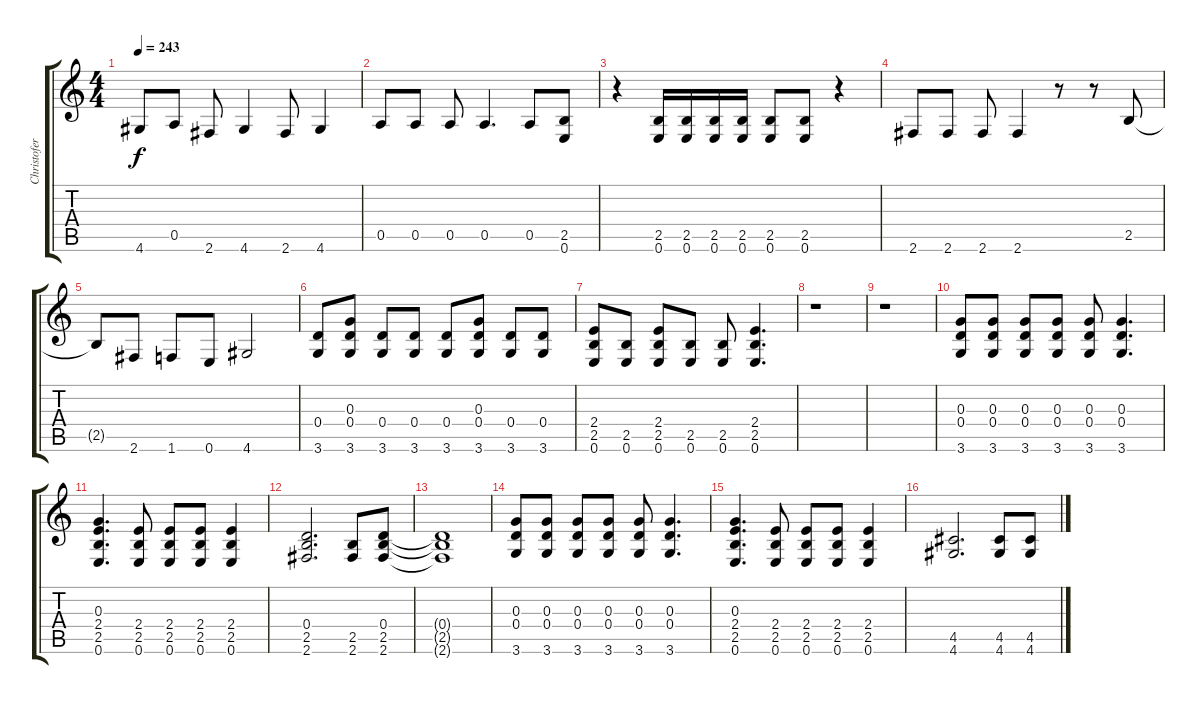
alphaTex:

\track ("Christofer" "Christofer") {instrument distortionguitar}
\staff {score tabs}
\tuning (E4 B3 G3 D3 A2 E2) {hide}
\ts (4 4)
\tempo 243
\clef g2
\ks c
4.6.8{dy f} 0.5.8 2.6.8 4.6.4 2.6.8 4.6.4 |
0.5.8 0.5.8 0.5.8 0.5.4{d} 0.5.8 (2.5 0.6).8 |
r.4 (2.5 0.6).16 (2.5 0.6).16 (2.5 0.6).16 (2.5 0.6).16 (2.5 0.6).8 (2.5 0.6).8 r.4 |
2.6.8 2.6.8 2.6.8 2.6.4 r.8 r.8 2.5.8 |
2.5{t}.8 2.6.8 1.6.8 0.6.8 4.6.2 |
(0.4 3.6).8 (0.3 0.4 3.6).8 (0.4 3.6).8 (0.4 3.6).8 (0.4 3.6).8 (0.3 0.4 3.6).8 (0.4 3.6).8 (0.4 3.6).8 |
(2.4 2.5 0.6).8 (2.5 0.6).8 (2.4 2.5 0.6).8 (2.5 0.6).8 (2.5 0.6).8 (2.4 2.5 0.6).4{d} |
r.1 |
r.1 |
(0.3 0.4 3.6).8 (0.3 0.4 3.6).8 (0.3 0.4 3.6).8 (0.3 0.4 3.6).8 (0.3 0.4 3.6).8 (0.3 0.4 3.6).4{d} |
(0.3 2.4 2.5 0.6).4{d} (2.4 2.5 0.6).8 (2.4 2.5 0.6).8 (2.4 2.5 0.6).8 (2.4 2.5 0.6).4 |
(0.4 2.5 2.6).2{d} (2.5 2.6).8 (0.4 2.5 2.6).8 |
(0.4{t} 2.5{t} 2.6{t}).1 |
(0.3 0.4 3.6).8 (0.3 0.4 3.6).8 (0.3 0.4 3.6).8 (0.3 0.4 3.6).8 (0.3 0.4 3.6).8 (0.3 0.4 3.6).4{d} |
(0.3 2.4 2.5 0.6).4{d} (2.4 2.5 0.6).8 (2.4 2.5 0.6).8 (2.4 2.5 0.6).8 (2.4 2.5 0.6).4 |
(4.5 4.6).2{d} (4.5 4.6).8 (4.5 4.6).8
